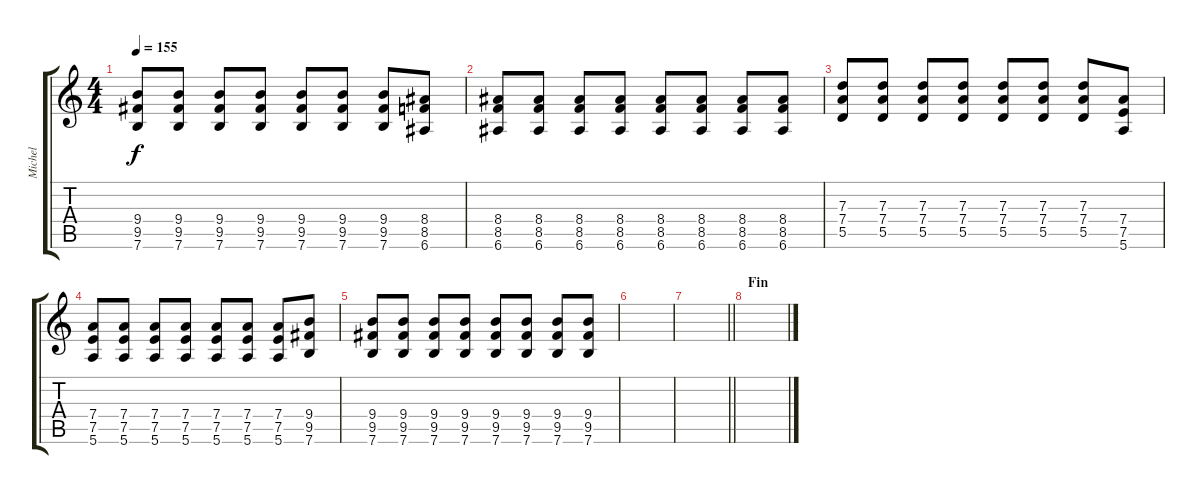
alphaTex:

\track ("Michel" "Michel") {instrument distortionguitar}
\staff {score tabs}
\tuning (E4 B3 G3 D3 A2 E2) {hide}
\ts (4 4)
\tempo 155
\clef g2
\ks c
(9.4 9.5 7.6).8{dy f} (9.4 9.5 7.6).8 (9.4 9.5 7.6).8 (9.4 9.5 7.6).8 (9.4 9.5 7.6).8 (9.4 9.5 7.6).8 (9.4 9.5 7.6).8 (8.4 8.5 6.6).8 |
(8.4 8.5 6.6).8 (8.4 8.5 6.6).8 (8.4 8.5 6.6).8 (8.4 8.5 6.6).8 (8.4 8.5 6.6).8 (8.4 8.5 6.6).8 (8.4 8.5 6.6).8 (8.4 8.5 6.6).8 |
(7.3 7.4 5.5).8{volume 9 instrument electricguitarmuted} (7.3 7.4 5.5).8 (7.3 7.4 5.5).8 (7.3 7.4 5.5).8 (7.3 7.4 5.5).8 (7.3 7.4 5.5).8 (7.3 7.4 5.5).8 (7.4 7.5 5.6).8 |
(7.4 7.5 5.6).8 (7.4 7.5 5.6).8 (7.4 7.5 5.6).8 (7.4 7.5 5.6).8 (7.4 7.5 5.6).8 (7.4 7.5 5.6).8 (7.4 7.5 5.6).8 (9.4 9.5 7.6).8 |
(9.4 9.5 7.6).8 (9.4 9.5 7.6).8 (9.4 9.5 7.6).8 (9.4 9.5 7.6).8 (9.4 9.5 7.6).8 (9.4 9.5 7.6).8 (9.4 9.5 7.6).8 (9.4 9.5 7.6).8 |
|
\barLineRight lightlight
|
\section ("" "Fin")
